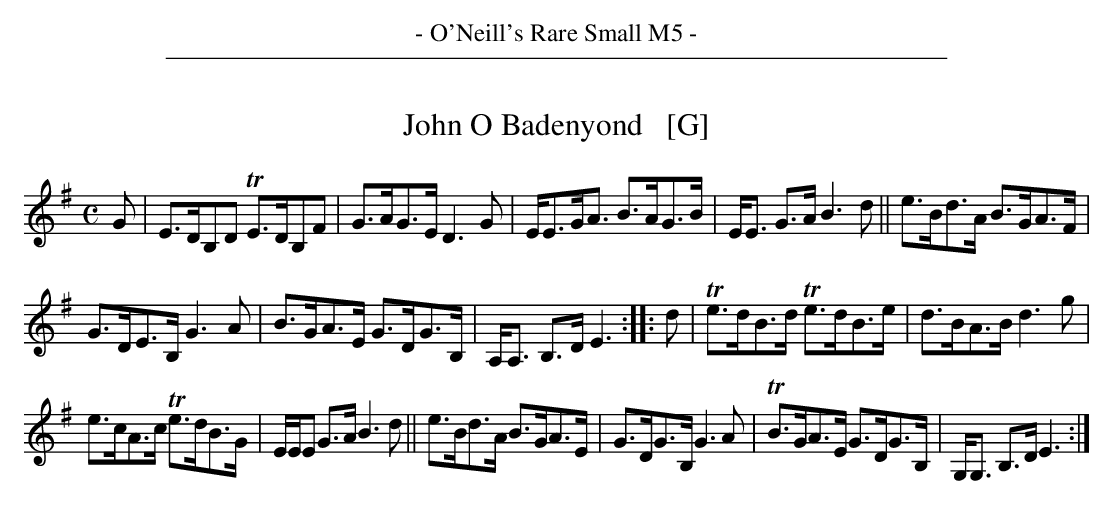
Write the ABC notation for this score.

X:1
T: John O Badenyond   [G]
M: C
L: 1/16
K: G
G2 | E3DB,2D2 TE3DB,2F2 | G3AG3E D6G2 | EE3GA3 B3AG3B | EE3 G3A B6d2 || e3Bd3A B3GA3F |
G3DE3B, G6A2 | B3GA3E G3DG3B, | A,A,3 B,3D E6 :: d2 | Te3dB3d Te3dB3e | d3BA3B d6g2 |
e3cA3c Te3dB3G | EEE2 G3A B6d2 || e3Bd3A B3GA3E | G3DG3B, G6A2 | TB3GA3E G3DG3B, | G,G,3 B,3D E6 :|
